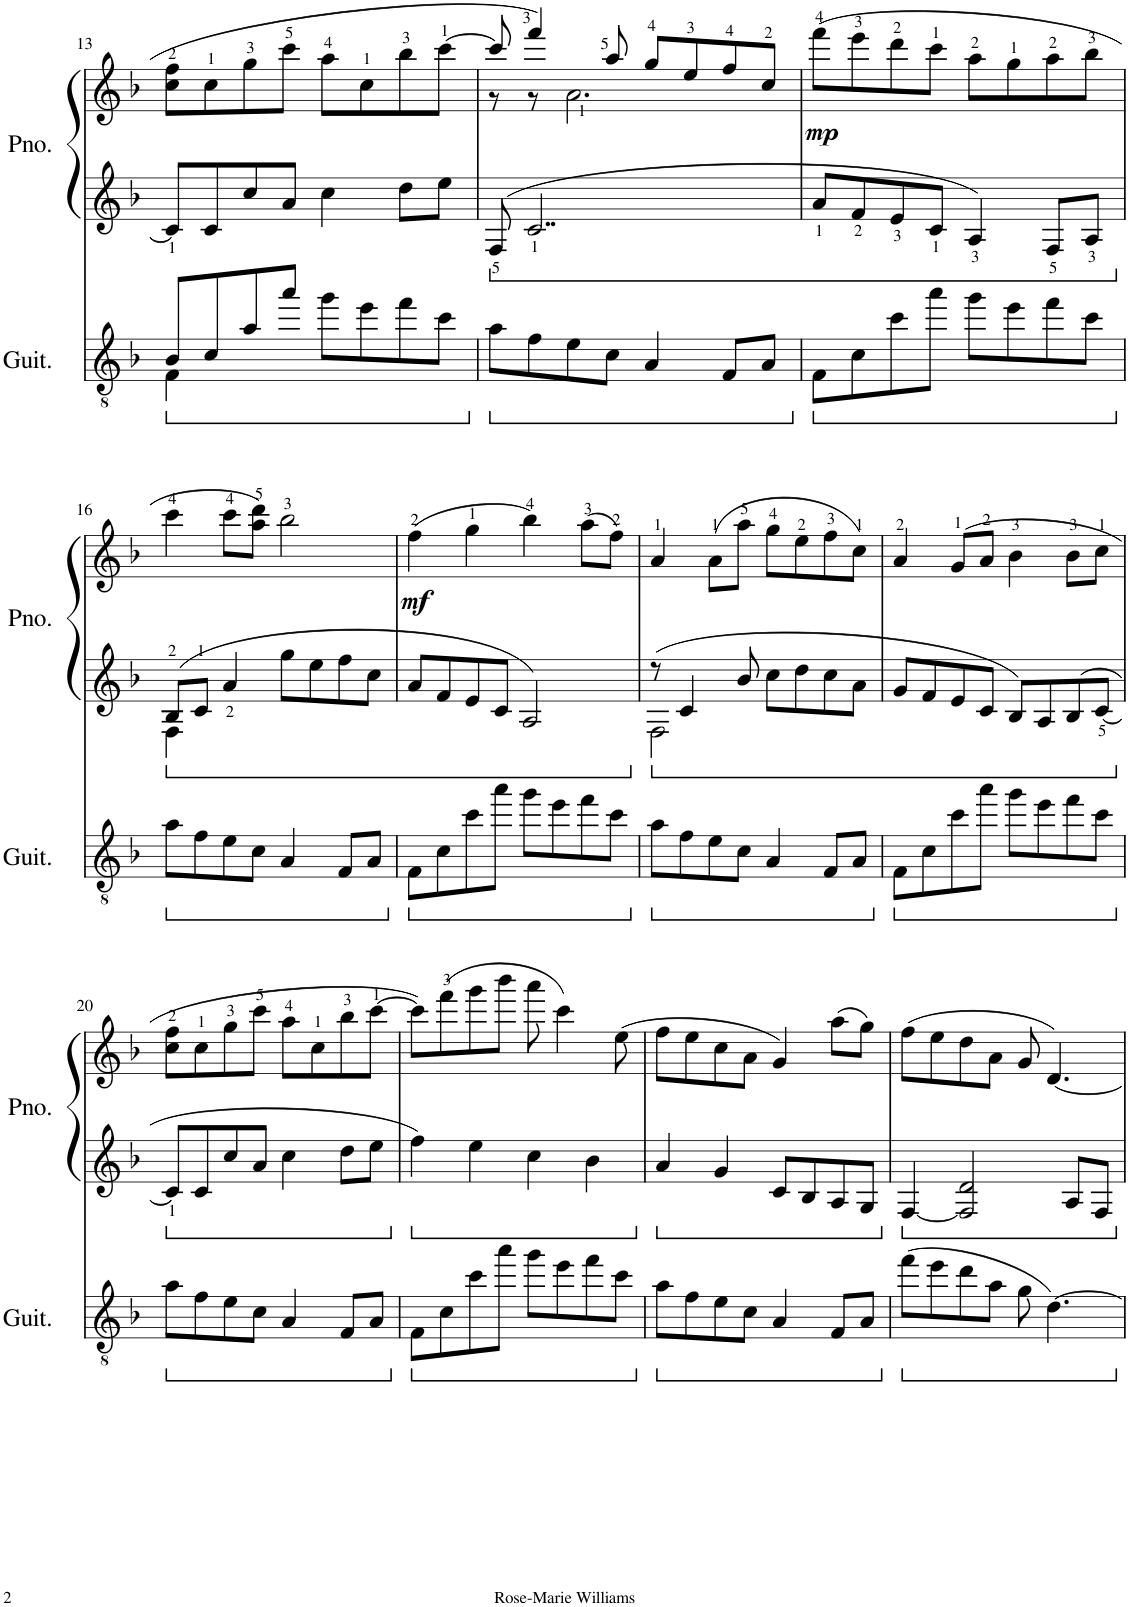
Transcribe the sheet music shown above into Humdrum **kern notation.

**kern	**kern	**kern	**dynam
*part2	*part1	*part1	*part1
*staff3	*staff2	*staff1	*staff1/2
*I"Classical Guitar	*I"Piano	*	*
*I'Guit.	*I'Pno.	*	*
!!LO:PB:g=z
*clefGv2	*clefG2	*clefG2	*
*k[b-]	*k[b-]	*k[b-]	*
*M4/4	*M4/4	*M4/4	*
*ped	*	*	*
=13	=13	=13	=13
*^	*	*	*
8B-/L	4F\	8c/L]	8cc\ 8ff\L	.
8c/	.	8c/	8cc\	.
8a/	2.ryy	8cc/	8gg\	.
8aa/J	.	8a/J	8ccc\J	.
8gg\L	.	4cc\	8aa\L	.
8ee\	.	.	8cc\	.
8ff\	.	8dd\L	8bb-\	.
8cc\J	.	8ee\J	[8ccc\J	.
*v	*v	*	*	*
=14	=14	=14	=14
*Xped	*	*	*
*ped	*	*	*
*	*	*^	*
8a\L	8F/	8ccc/]	8r	.
8f\	2..c/	4fff/	8r	.
8e\	.	.	2.a\	.
8c\J	.	8aa/	.	.
4A/	.	8gg/L	.	.
.	.	8ee/	.	.
8F/L	.	8ff/	.	.
8A/J	.	8cc/J	.	.
*	*	*v	*v	*
=15	=15	=15	=15
*Xped	*	*	*
*ped	*	*	*
!	!	!	!LO:DY:b
8F\L	8a/L	(>8fff\L	mp
8c\	8f/	8eee\	.
8cc\	8e/	8ddd\	.
8aa\J	8c/J	8ccc\J	.
8gg\L	4A/	8aa\L	.
8ee\	.	8gg\	.
8ff\	8F/L	8aa\	.
8cc\J	8A/J	8bb-\J	.
!!LO:LB:g=z
=16	=16	=16	=16
*Xped	*	*	*
*ped	*	*	*
*	*^	*	*
8a\L	8B-/L	4F\	4ccc\	.
8f\	8c/J	.	.	.
8e\	4a/	2.ryy	8ccc\L	.
8c\J	.	.	8aa\ 8ddd\J)	.
4A/	8gg\L	.	2bb-\	.
.	8ee\	.	.	.
8F/L	8ff\	.	.	.
8A/J	8cc\J	.	.	.
*	*v	*v	*	*
=17	=17	=17	=17
*Xped	*	*	*
*ped	*	*	*
!	!	!	!LO:DY:b
8F\L	8a/L	(>4ff\	mf
8c\	8f/	.	.
8cc\	8e/	4gg\	.
8aa\J	8c/J	.	.
8gg\L	2A/	4bb-\)	.
8ee\	.	.	.
8ff\	.	(>8aa\L	.
8cc\J	.	8ff\J)	.
=18	=18	=18	=18
*Xped	*	*	*
*ped	*	*	*
*	*^	*	*
8a\L	8r	2F\	4a/	.
8f\	4c/	.	.	.
8e\	.	.	(>8a\L	.
8c\J	8b-/	.	8aa\J	.
4A/	8cc\L	2ryy	8gg\L	.
.	8dd\	.	8ee\	.
8F/L	8cc\	.	8ff\	.
8A/J	8a\J	.	8cc\J)	.
*	*v	*v	*	*
=19	=19	=19	=19
*Xped	*	*	*
*ped	*	*	*
8F\L	8g/L	4a/	.
8c\	8f/	.	.
8cc\	8e/	(>8g/L	.
8aa\J	8c/J	8a/J	.
8gg\L	8B-/L	4b-\	.
8ee\	8A/	.	.
8ff\	8B-/	8b-\L	.
8cc\J	[8c/J	8cc\J	.
!!LO:LB:g=z
=20	=20	=20	=20
*Xped	*	*	*
*ped	*	*	*
8a\L	8c/L]	8cc\ 8ff\L	.
8f\	8c/	8cc\	.
8e\	8cc/	8gg\	.
8c\J	8a/J	8ccc\J	.
4A/	4cc\	8aa\L	.
.	.	8cc\	.
8F/L	8dd\L	8bb-\	.
8A/J	8ee\J	[8ccc\J	.
=21	=21	=21	=21
*Xped	*	*	*
*ped	*	*	*
8F\L	4ff\	8ccc\L])	.
8c\	.	(>8fff\	.
8cc\	4ee\	8ggg\	.
8aa\J	.	8bbb-\J	.
8gg\L	4cc\	8aaa\	.
8ee\	.	4ccc\)	.
8ff\	4b-\	.	.
8cc\J	.	(>8ee\	.
=22	=22	=22	=22
*Xped	*	*	*
*ped	*	*	*
8a\L	4a/	8ff\L	.
8f\	.	8ee\	.
8e\	4g/	8cc\	.
8c\J	.	8a\J	.
4A/	8c/L	4g/)	.
.	8B-/	.	.
8F/L	8A/	(>8aa\L	.
8A/J	8G/J	8gg\J)	.
=23	=23	=23	=23
*Xped	*	*	*
*ped	*	*	*
(>8ff\L	[4F/	(>8ff\L	.
8ee\	.	8ee\	.
8dd\	2F/] 2d/	8dd\	.
8a\J	.	8a\J	.
8g\	.	8g/	.
[4.d\)	.	[4.d/)	.
.	8A/L	.	.
.	8F/J	.	.
*Xped	*	*	*
=	=	=	=
*-	*-	*-	*-
